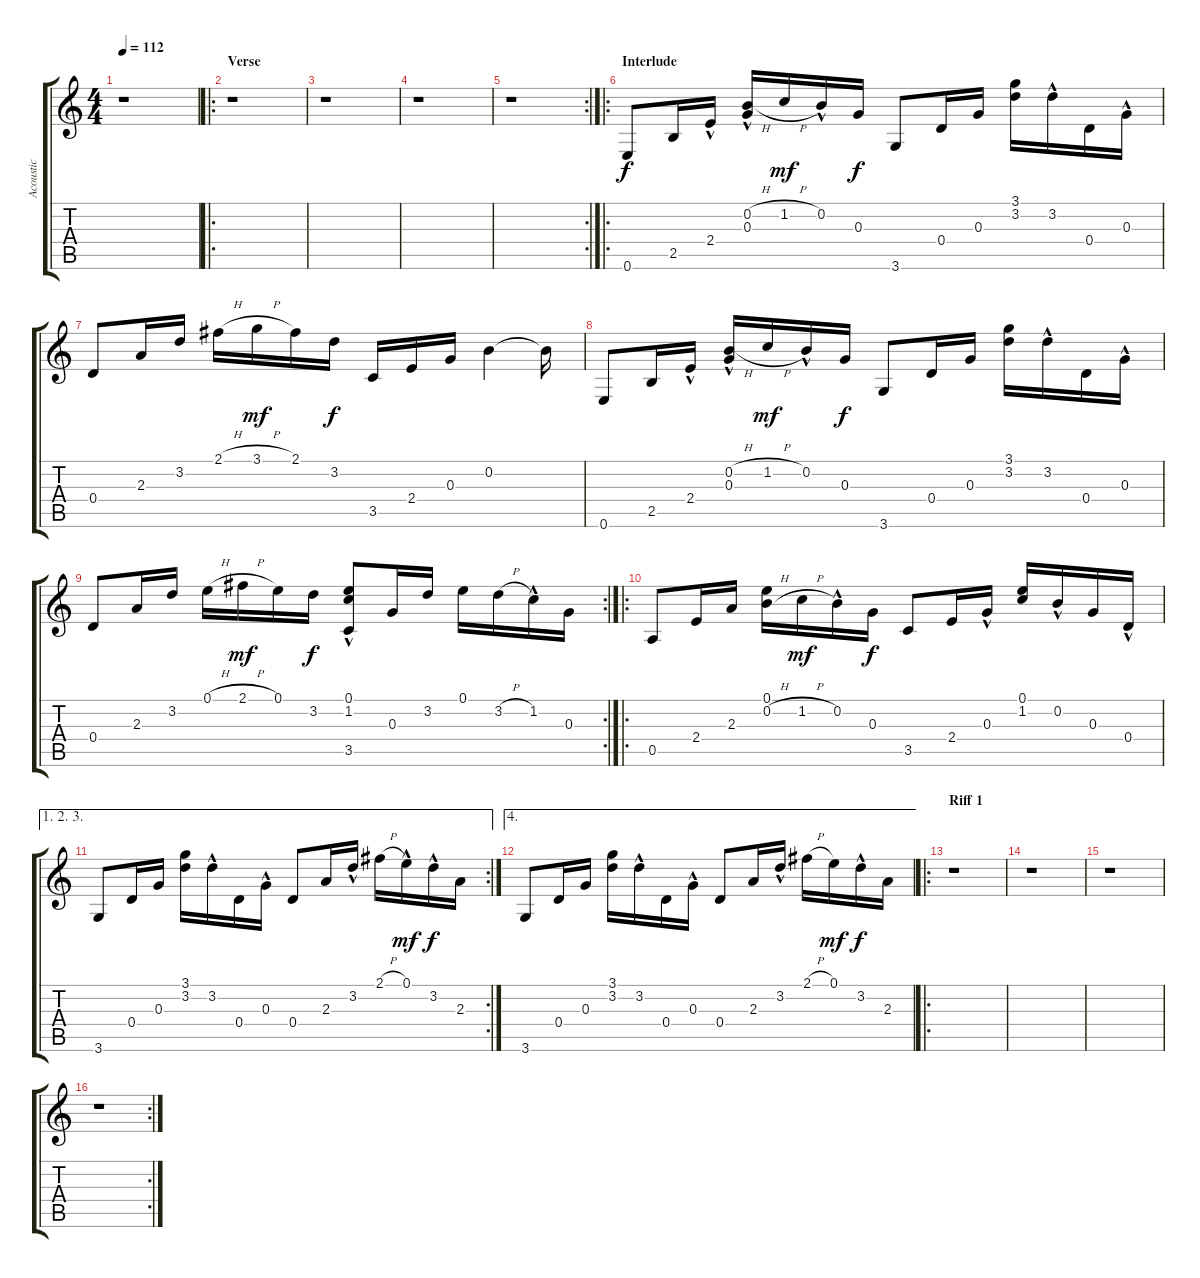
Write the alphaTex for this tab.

\track ("Acoustic" "Acoustic") {instrument acousticguitarsteel}
\staff {score tabs}
\tuning (E4 B3 G3 D3 A2 E2) {hide}
\ts (4 4)
\tempo 112
\clef g2
\ks c
r.1{dy f} |
\ro
\section ("" "Verse")
r.1 |
r.1 |
r.1 |
\rc 2
r.1 |
\ro
\section ("" "Interlude")
0.6.8 2.5.16 2.4{hac}.16 (0.2{h} 0.3{hac}).16 1.2{h}.16{dy mf} 0.2{hac}.16 0.3.16{dy f} 3.6.8 0.4.16 0.3.16 (3.1 3.2).16 3.2{hac}.16 0.4.16 0.3{hac}.16 |
0.4.8 2.3.16 3.2.16 2.1{h}.16 3.1{h}.16{dy mf} 2.1.16 3.2.16{dy f} 3.5.16 2.4.16 0.3.16 0.2.4 0.2{t}.16 |
0.6.8 2.5.16 2.4{hac}.16 (0.2{h} 0.3{hac}).16 1.2{h}.16{dy mf} 0.2{hac}.16 0.3.16{dy f} 3.6.8 0.4.16 0.3.16 (3.1 3.2).16 3.2{hac}.16 0.4.16 0.3{hac}.16 |
\rc 2
0.4.8 2.3.16 3.2.16 0.1{h}.16 2.1{h}.16{dy mf} 0.1.16 3.2.16{dy f} (0.1 1.2{hac} 3.5).8 0.3.16 3.2.16 0.1.16 3.2{h}.16 1.2{hac}.16 0.3.16 |
\ro
0.5.8 2.4.16 2.3.16 (0.1 0.2{h}).16 1.2{h}.16{dy mf} 0.2{hac}.16 0.3.16{dy f} 3.5.8 2.4.16 0.3{hac}.16 (0.1 1.2).16 0.2{hac}.16 0.3.16 0.4{hac}.16 |
\ae (1 2 3)
\rc 2
3.6.8 0.4.16 0.3.16 (3.1 3.2).16 3.2{hac}.16 0.4.16 0.3{hac}.16 0.4.8 2.3.16 3.2{hac}.16 2.1{h}.16 0.1{hac}.16{dy mf} 3.2{hac}.16{dy f} 2.3.16 |
\ae 4
3.6.8 0.4.16 0.3.16 (3.1 3.2).16 3.2{hac}.16 0.4.16 0.3{hac}.16 0.4.8 2.3.16 3.2{hac}.16 2.1{h}.16 0.1.16{dy mf} 3.2{hac}.16{dy f} 2.3.16 |
\ro
\section ("" "Riff 1")
r.1 |
r.1 |
r.1 |
\rc 2
r.1
